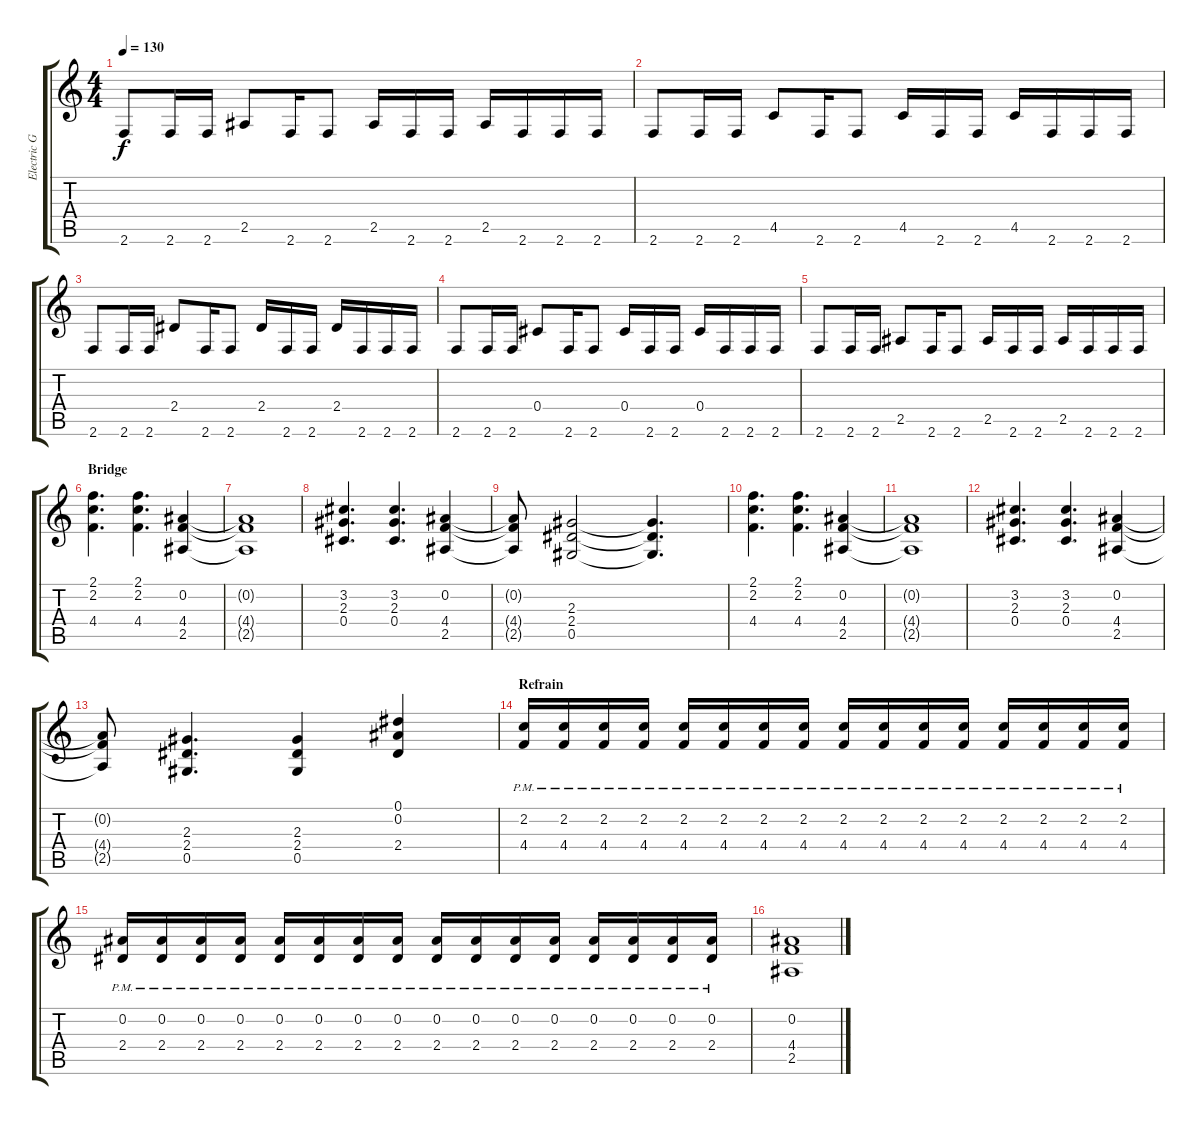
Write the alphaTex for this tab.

\track ("Electric Guitar" "Electric G") {instrument distortionguitar}
\staff {score tabs}
\tuning (Eb4 Bb3 Gb3 Db3 Ab2 Eb2) {hide}
\ts (4 4)
\tempo 130
\clef g2
\ks c
2.6.8{dy f} 2.6.16 2.6.16 2.5.8 2.6.16 2.6.8 2.5.16 2.6.16 2.6.16 2.5.16 2.6.16 2.6.16 2.6.16 |
2.6.8 2.6.16 2.6.16 4.5.8 2.6.16 2.6.8 4.5.16 2.6.16 2.6.16 4.5.16 2.6.16 2.6.16 2.6.16 |
2.6.8 2.6.16 2.6.16 2.4.8 2.6.16 2.6.8 2.4.16 2.6.16 2.6.16 2.4.16 2.6.16 2.6.16 2.6.16 |
2.6.8 2.6.16 2.6.16 0.4.8 2.6.16 2.6.8 0.4.16 2.6.16 2.6.16 0.4.16 2.6.16 2.6.16 2.6.16 |
2.6.8 2.6.16 2.6.16 2.5.8 2.6.16 2.6.8 2.5.16 2.6.16 2.6.16 2.5.16 2.6.16 2.6.16 2.6.16 |
\section ("" "Bridge")
(2.1 2.2 4.4).4{d} (2.1 2.2 4.4).4{d} (0.2 4.4 2.5).4 |
(0.2{t} 4.4{t} 2.5{t}).1 |
(3.2 2.3 0.4).4{d} (3.2 2.3 0.4).4{d} (0.2 4.4 2.5).4 |
(0.2{t} 4.4{t} 2.5{t}).8 (2.3 2.4 0.5).2 (2.3{t} 2.4{t} 0.5{t}).4{d} |
(2.1 2.2 4.4).4{d} (2.1 2.2 4.4).4{d} (0.2 4.4 2.5).4 |
(0.2{t} 4.4{t} 2.5{t}).1 |
(3.2 2.3 0.4).4{d} (3.2 2.3 0.4).4{d} (0.2 4.4 2.5).4 |
(0.2{t} 4.4{t} 2.5{t}).8 (2.3 2.4 0.5).4{d} (2.3 2.4 0.5).4 (0.1 0.2 2.4).4 |
\section ("" "Refrain")
(2.2{pm} 4.4{pm}).16 (2.2{pm} 4.4{pm}).16 (2.2{pm} 4.4{pm}).16 (2.2{pm} 4.4{pm}).16 (2.2{pm} 4.4{pm}).16 (2.2{pm} 4.4{pm}).16 (2.2{pm} 4.4).16 (2.2{pm} 4.4{pm}).16 (2.2{pm} 4.4{pm}).16 (2.2{pm} 4.4{pm}).16 (2.2{pm} 4.4{pm}).16 (2.2{pm} 4.4{pm}).16 (2.2{pm} 4.4{pm}).16 (2.2{pm} 4.4{pm}).16 (2.2{pm} 4.4{pm}).16 (2.2{pm} 4.4{pm}).16 |
(0.2{pm} 2.4{pm}).16 (0.2{pm} 2.4{pm}).16 (0.2{pm} 2.4{pm}).16 (0.2{pm} 2.4{pm}).16 (0.2{pm} 2.4{pm}).16 (0.2{pm} 2.4{pm}).16 (0.2{pm} 2.4).16 (0.2{pm} 2.4{pm}).16 (0.2{pm} 2.4{pm}).16 (0.2{pm} 2.4{pm}).16 (0.2{pm} 2.4{pm}).16 (0.2{pm} 2.4{pm}).16 (0.2{pm} 2.4{pm}).16 (0.2{pm} 2.4{pm}).16 (0.2{pm} 2.4{pm}).16 (0.2{pm} 2.4{pm}).16 |
(0.2 4.4 2.5).1
